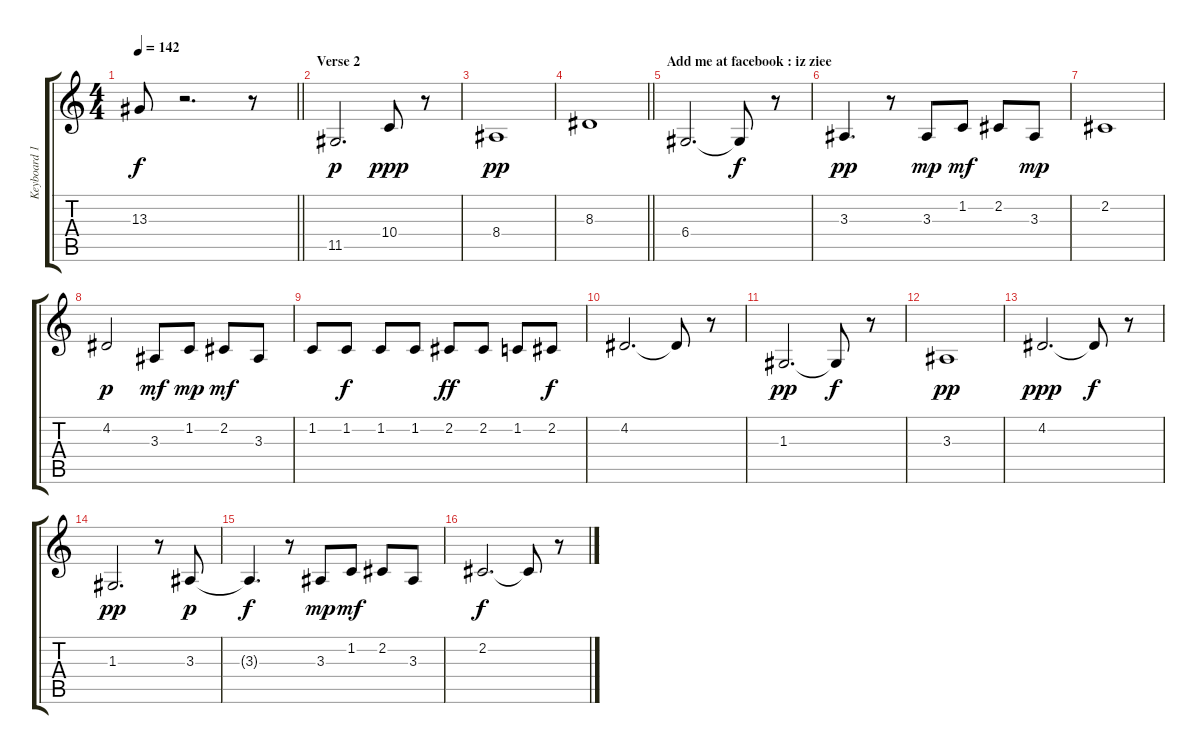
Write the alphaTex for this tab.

\track ("Keyboard 1" "Keyboard 1") {instrument stringensemble1}
\staff {score tabs}
\tuning (E4 B3 G3 D3 A2 E2) {hide}
\ts (4 4)
\tempo 142
\clef g2
\barLineRight lightlight
\ks c
13.3.8{dy f} r.2{d} r.8 |
\section ("" "Verse 2")
11.5.2{d dy p} 10.4.8{dy ppp} r.8 |
8.4.1{dy pp} |
\barLineRight lightlight
8.3.1 |
\section ("" "Add me at facebook : iz ziee")
6.4.2{d} 6.4{t}.8{dy f} r.8 |
3.3.4{d dy pp} r.8 3.3.8{dy mp} 1.2.8{dy mf} 2.2.8 3.3.8{dy mp} |
2.2.1 |
4.2.2{dy p} 3.3.8{dy mf} 1.2.8{dy mp} 2.2.8{dy mf} 3.3.8 |
1.2.8 1.2.8{dy f} 1.2.8 1.2.8 2.2.8{dy ff} 2.2.8 1.2.8 2.2.8{dy f} |
4.2.2{d} 4.2{t}.8 r.8 |
1.3.2{d dy pp} 1.3{t}.8{dy f} r.8 |
3.3.1{dy pp} |
4.2.2{d dy ppp} 4.2{t}.8{dy f} r.8 |
1.3.2{d dy pp} r.8 3.3.8{dy p} |
3.3{t}.4{d dy f} r.8 3.3.8{dy mp} 1.2.8{dy mf} 2.2.8 3.3.8 |
2.2.2{d dy f} 2.2{t}.8 r.8
